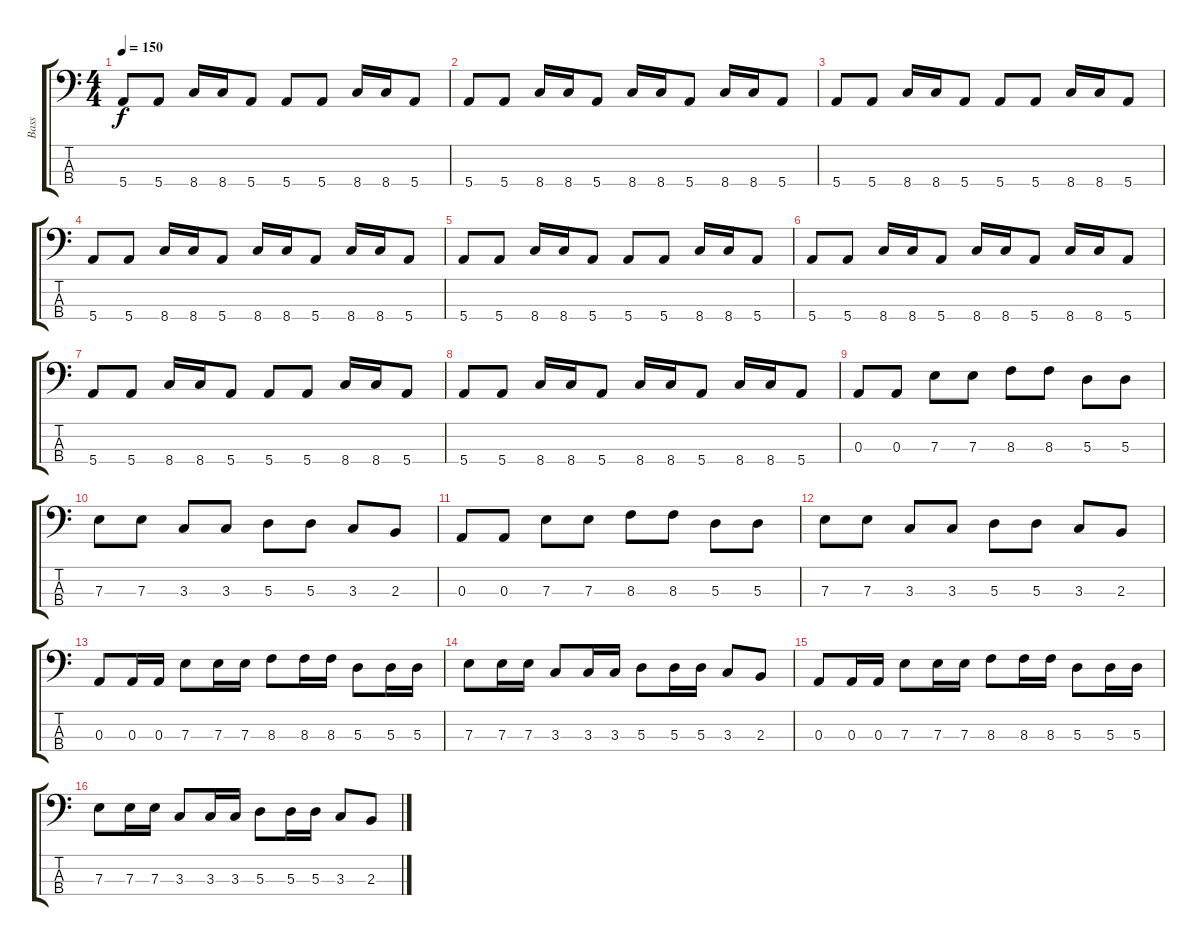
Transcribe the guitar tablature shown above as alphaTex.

\track ("Bass" "Bass") {instrument slapbass1}
\staff {score tabs}
\tuning (G2 D2 A1 E1) {hide}
\ts (4 4)
\tempo 150
\clef f4
\ks c
5.4.8{dy f instrument slapbass1} 5.4.8 8.4.16 8.4.16 5.4.8 5.4.8 5.4.8 8.4.16 8.4.16 5.4.8 |
5.4.8 5.4.8 8.4.16 8.4.16 5.4.8 8.4.16 8.4.16 5.4.8 8.4.16 8.4.16 5.4.8 |
5.4.8 5.4.8 8.4.16 8.4.16 5.4.8 5.4.8 5.4.8 8.4.16 8.4.16 5.4.8 |
5.4.8 5.4.8 8.4.16 8.4.16 5.4.8 8.4.16 8.4.16 5.4.8 8.4.16 8.4.16 5.4.8 |
5.4.8 5.4.8 8.4.16 8.4.16 5.4.8 5.4.8 5.4.8 8.4.16 8.4.16 5.4.8 |
5.4.8 5.4.8 8.4.16 8.4.16 5.4.8 8.4.16 8.4.16 5.4.8 8.4.16 8.4.16 5.4.8 |
5.4.8 5.4.8 8.4.16 8.4.16 5.4.8 5.4.8 5.4.8 8.4.16 8.4.16 5.4.8 |
5.4.8 5.4.8 8.4.16 8.4.16 5.4.8 8.4.16 8.4.16 5.4.8 8.4.16 8.4.16 5.4.8 |
0.3.8 0.3.8 7.3.8 7.3.8 8.3.8 8.3.8 5.3.8 5.3.8 |
7.3.8 7.3.8 3.3.8 3.3.8 5.3.8 5.3.8 3.3.8 2.3.8 |
0.3.8 0.3.8 7.3.8 7.3.8 8.3.8 8.3.8 5.3.8 5.3.8 |
7.3.8 7.3.8 3.3.8 3.3.8 5.3.8 5.3.8 3.3.8 2.3.8 |
0.3.8 0.3.16 0.3.16 7.3.8 7.3.16 7.3.16 8.3.8 8.3.16 8.3.16 5.3.8 5.3.16 5.3.16 |
7.3.8 7.3.16 7.3.16 3.3.8 3.3.16 3.3.16 5.3.8 5.3.16 5.3.16 3.3.8 2.3.8 |
0.3.8 0.3.16 0.3.16 7.3.8 7.3.16 7.3.16 8.3.8 8.3.16 8.3.16 5.3.8 5.3.16 5.3.16 |
7.3.8 7.3.16 7.3.16 3.3.8 3.3.16 3.3.16 5.3.8 5.3.16 5.3.16 3.3.8 2.3.8
